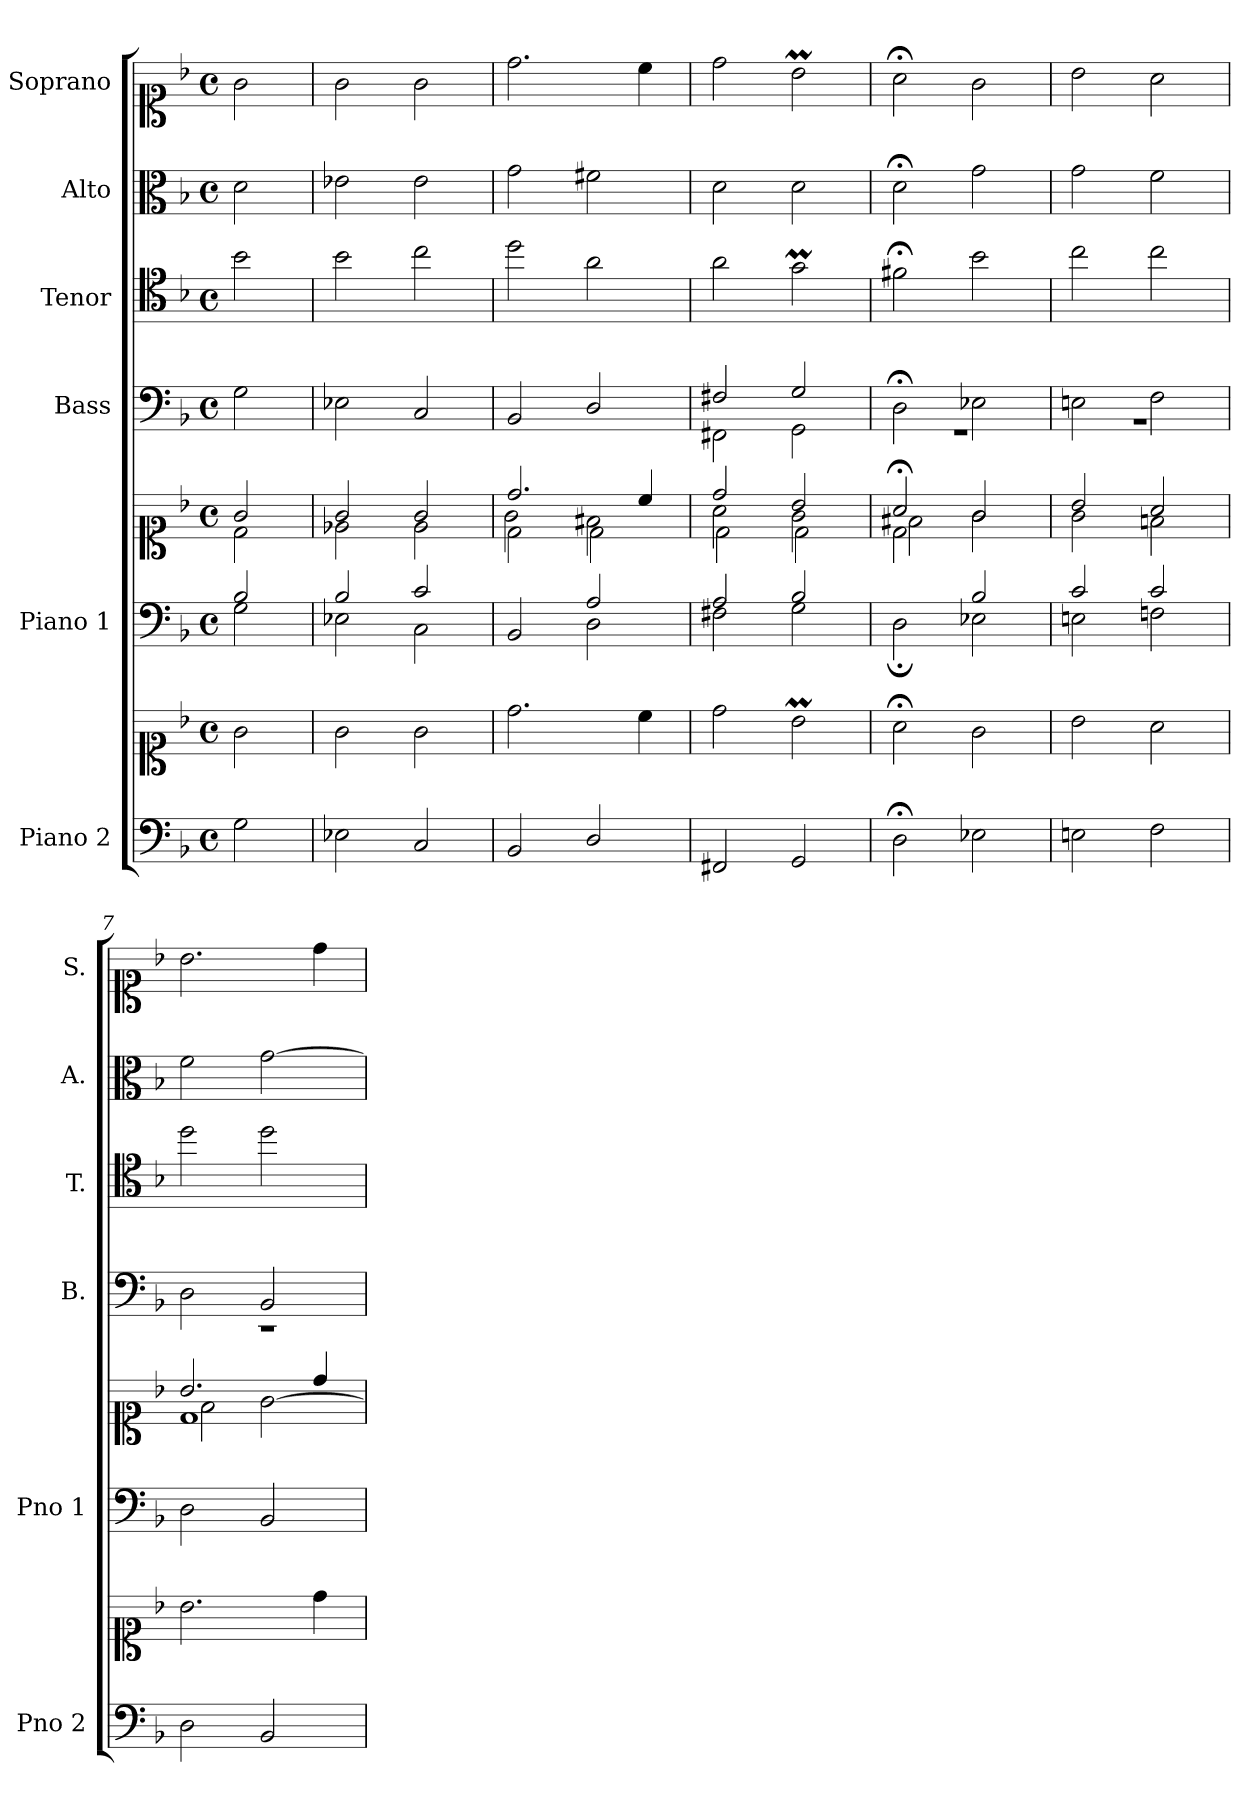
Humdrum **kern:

**kern	**kern	**kern	**kern	**kern	**kern	**kern	**kern
*part6	*part6	*part5	*part5	*part4	*part3	*part2	*part1
*staff8	*staff7	*staff6	*staff5	*staff4	*staff3	*staff2	*staff1
*I"Piano 2	*	*I"Piano 1	*	*I"Bass	*I"Tenor	*I"Alto	*I"Soprano
*I'Pno 2	*	*I'Pno 1	*	*I'B.	*I'T.	*I'A.	*I'S.
*clefF4	*clefC1	*clefF4	*clefC1	*clefF4	*clefC4	*clefC3	*clefC1
*	*	*	*	*	*ITrd7c12	*	*
*k[b-]	*k[b-]	*k[b-]	*k[b-]	*k[b-]	*k[b-]	*k[b-]	*k[b-]
*F:	*F:	*F:	*F:	*F:	*F:	*F:	*F:
*M4/4	*M4/4	*M4/4	*M4/4	*M4/4	*M4/4	*M4/4	*M4/4
*met(c)	*met(c)	*met(c)	*met(c)	*met(c)	*met(c)	*met(c)	*met(c)
=1	=1	=1	=1	=1	=1	=1	=1
*	*	*^	*^	*	*	*	*
2G\	2g\	2B-/	2G\	2g/	2d\	2G\	2B-\	2d\	2g\
=2	=2	=2	=2	=2	=2	=2	=2	=2	=2
2E-X\	2g\	2B-/	2E-X\	2g/	2e-X\	2E-X\	2B-\	2e-X\	2g\
2C/	2g\	2c/	2C\	2g/	2e-\	2C/	2c\	2e-\	2g\
=3	=3	=3	=3	=3	=3	=3	=3	=3	=3
*	*	*	*	*^	*^	*	*	*	*
2BB-/	2.dd\	2ryy	2BB-/	2.dd/	2d\	2g\	2ryy	2BB-/	2d\	2g\	2.dd\
2D/	.	2A/	2D\	.	2ryy	2f#X\	2d\	2D/	2A\	2f#X\	.
.	4cc\	.	.	4cc/	.	.	.	.	.	.	4cc\
*	*	*	*	*	*	*v	*v	*	*	*	*
=4	=4	=4	=4	=4	=4	=4	=4	=4	=4	=4
*	*	*	*	*	*	*	*^	*	*	*
2FF#X/	2dd\	2A/	2F#X\	2dd/	2a\	2d\	2F#X/	2FF#X\	2A\	2d\	2dd\
2GG/	2b-M\	2B-/	2G\	2b-/	2g\	2d\	2G/	2GG\	2GM\	2d\	2b-M\
=5	=5	=5	=5	=5	=5	=5	=5	=5	=5	=5	=5
2D;\	2a;<\	2ryy	2D;\	2a;</	2d\	2f#X\	2D;<\	1r	2F#X;<\	2d;<\	2a;<\
2E-X\	2g\	2B-/	2E-X\	2g/	2ryy	2g\	2E-X\	.	2B-\	2g\	2g\
*	*	*	*	*	*v	*v	*	*	*	*	*
=6	=6	=6	=6	=6	=6	=6	=6	=6	=6	=6
2En\	2b-\	2c/	2En\	2b-/	2g\	2En\	1r	2c\	2g\	2b-\
2F\	2a\	2c/	2Fn\	2a/	2fn\	2F\	.	2c\	2f\	2a\
*	*	*v	*v	*	*	*	*	*	*	*
=7	=7	=7	=7	=7	=7	=7	=7	=7	=7
*	*	*	*	*^	*	*	*	*	*
2D\	2.b-\	2D\	2.b-/	1d\	2f\	2D\	1r	2d\	2f\	2.b-\
2BB-/	.	2BB-/	.	.	[<2g\	2BB-/	.	2d\	[>2g\	.
.	4dd\	.	4dd/	.	.	.	.	.	.	4dd\
*	*	*	*v	*v	*v	*	*	*	*	*
*	*	*	*	*v	*v	*	*	*
=	=	=	=	=	=	=	=
*-	*-	*-	*-	*-	*-	*-	*-
